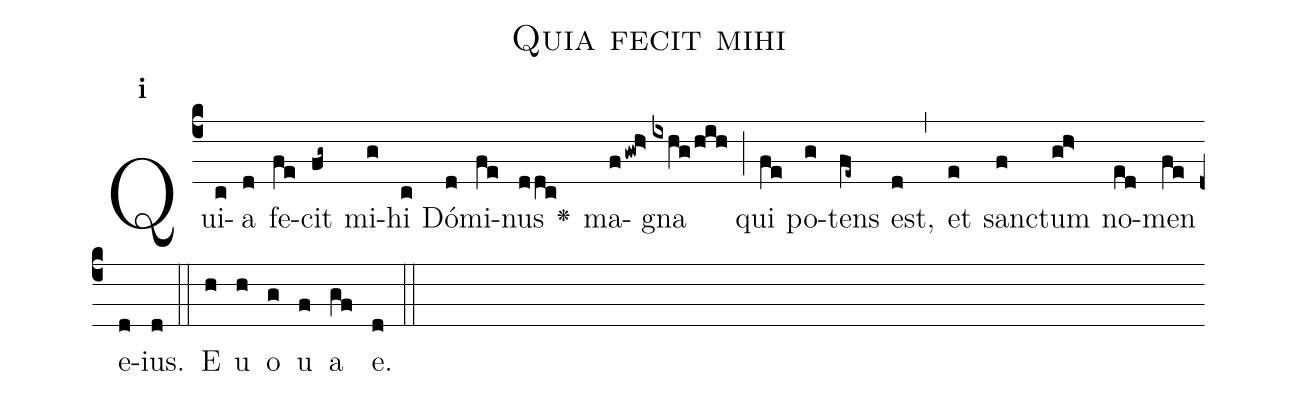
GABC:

name:Quia fecit mihi;
office-part:Antiphona;
mode:1;
%%
initial-style: 1;
name: Quia fecit mihi;
book: Antiphonae & Responsoria/Tomus III, p. 19;
occasion: Psalterium Hebdomada I Feria IV;
office-part: Vesperae Ant E;
user-notes: ;
commentary: ;
annotation: 1d;
centering-scheme: english;
fontsize: 12;
font: OFLSortsMillGoudy;
height: 11;
width: 4.5;
%%
(c4)Qui(c)a(d) fe(fe)cit(fg~) mi(g)hi(c) Dó(d)mi(fe)nus(ddc) <v>\greheightstar</v>() ma(fgwh>)gna(ixhg/hih) (;) qui(fe) po(g)tens(fe~) est,(d) (,) et(e) san(f)ctum(gh>) no(ed)men(fe) e(d)ius.(d) (::)
E(h) u(h) o(g) u(f) a(gf) e.(d) (::)
